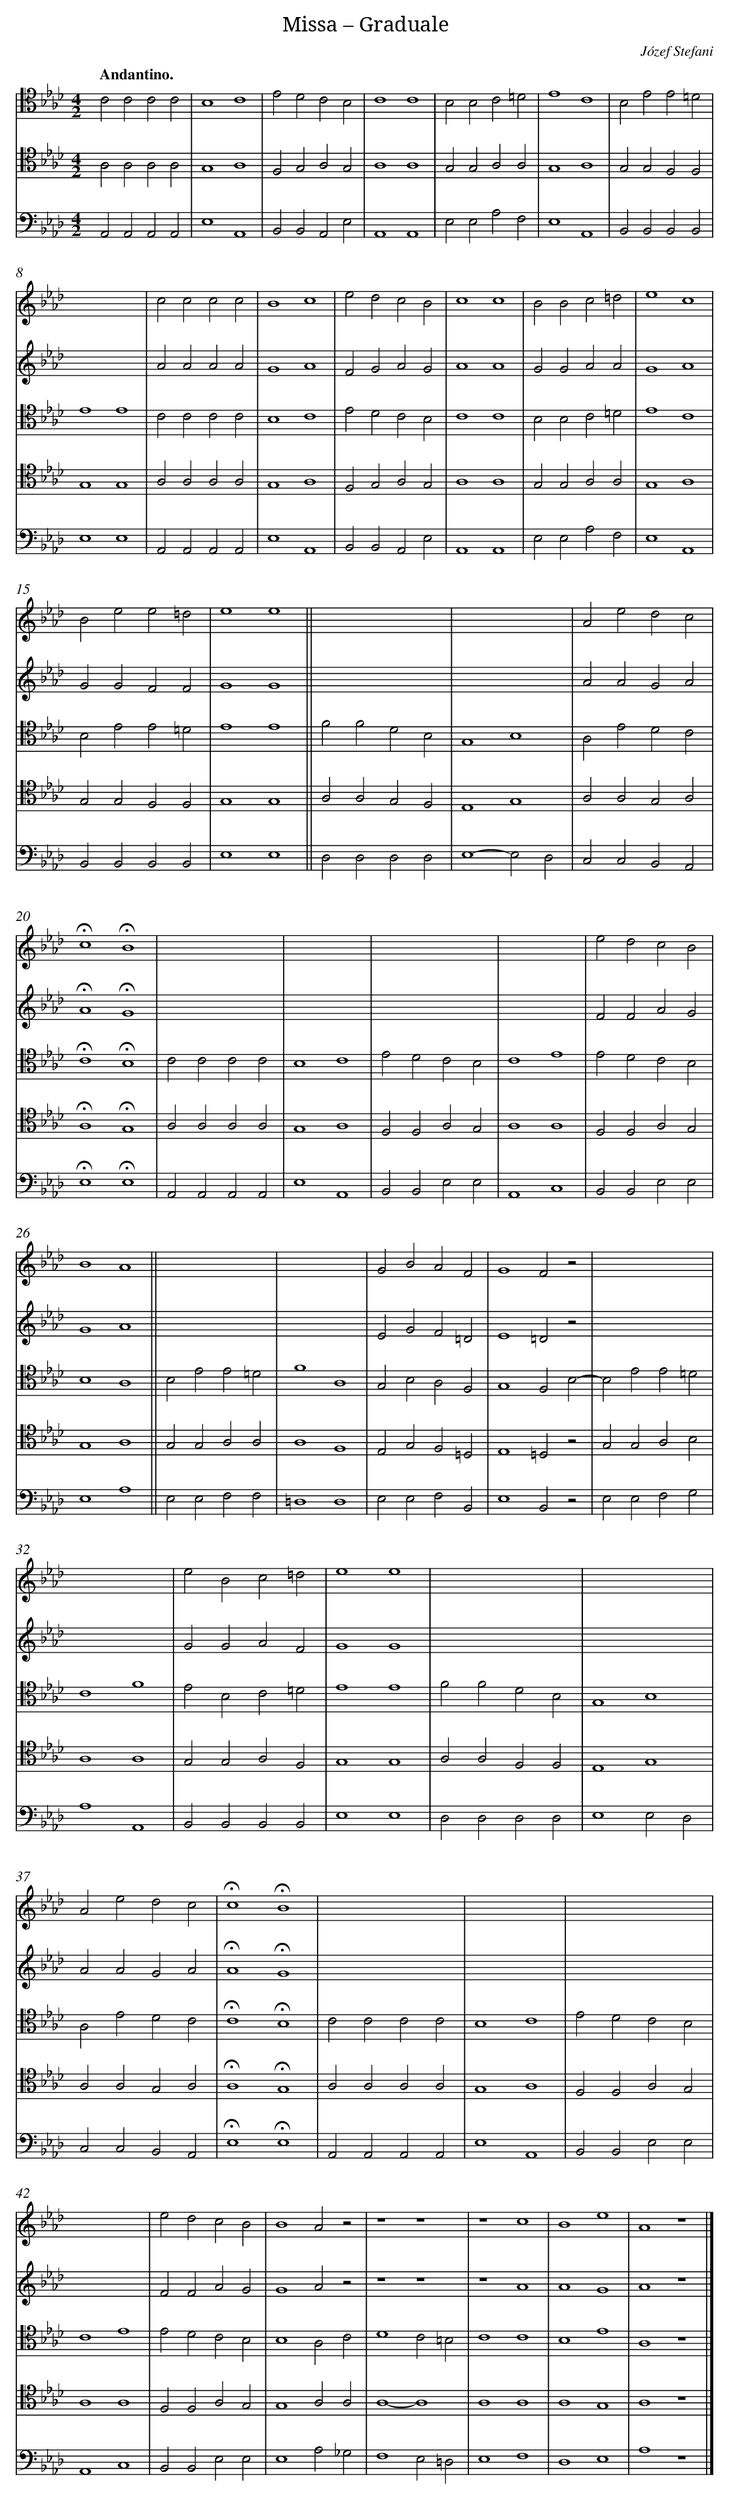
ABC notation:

X:1
T: Missa – Graduale
C: Józef Stefani
L: 1/4
M: 4/2
Q: "Andantino."
V: 1 clef=treble
V: 2 clef=treble
V: 3 clef=treble
V: 4 clef=treble
V: 5 clef=bass
V: 6 clef=treble
V: 7 clef=treble
V: 8 clef=alto
V: 9 clef=bass
V: 10 clef=treble
V: 11 clef=treble
V: 12 clef=tenor
V: 13 clef=tenor
V: 14 clef=bass
V: 15 clef=treble
V: 16 clef=bass
V: 17 clef=treble
V: 18 clef=bass
V: 19 clef=bass
K: Ab
[V:1] x8 |
[V:2] x8 |
[V:3] x8 |
[V:4] x8 |
[V:5] x8 |
[V:6] x8 |
[V:7] x8 |
[V:8] x8 |
[V:9] x8 |
[V:10] x8 |
[V:11] x8 |
[V:12] C2C2C2C2 |
[V:13] A,2A,2A,2A,2 |
[V:14] A,,2A,,2A,,2A,,2 |
[V:15] x8 |
[V:16] x8 |
[V:17] x8 |
[V:18] x8 |
[V:19] x8 |
[V:1] x8 |
[V:2] x8 |
[V:3] x8 |
[V:4] x8 |
[V:5] x8 |
[V:6] x8 |
[V:7] x8 |
[V:8] x8 |
[V:9] x8 |
[V:10] x8 |
[V:11] x8 |
[V:12] B,4C4 |
[V:13] G,4A,4 |
[V:14] E,4A,,4 |
[V:15] x8 |
[V:16] x8 |
[V:17] x8 |
[V:18] x8 |
[V:19] x8 |
[V:1] x8 |
[V:2] x8 |
[V:3] x8 |
[V:4] x8 |
[V:5] x8 |
[V:6] x8 |
[V:7] x8 |
[V:8] x8 |
[V:9] x8 |
[V:10] x8 |
[V:11] x8 |
[V:12] E2D2C2B,2 |
[V:13] F,2G,2A,2G,2 |
[V:14] B,,2B,,2A,,2E,2 |
[V:15] x8 |
[V:16] x8 |
[V:17] x8 |
[V:18] x8 |
[V:19] x8 |
[V:1] x8 |
[V:2] x8 |
[V:3] x8 |
[V:4] x8 |
[V:5] x8 |
[V:6] x8 |
[V:7] x8 |
[V:8] x8 |
[V:9] x8 |
[V:10] x8 |
[V:11] x8 |
[V:12] C4C4 |
[V:13] A,4A,4 |
[V:14] A,,4A,,4 |
[V:15] x8 |
[V:16] x8 |
[V:17] x8 |
[V:18] x8 |
[V:19] x8 |
[V:1] x8 |
[V:2] x8 |
[V:3] x8 |
[V:4] x8 |
[V:5] x8 |
[V:6] x8 |
[V:7] x8 |
[V:8] x8 |
[V:9] x8 |
[V:10] x8 |
[V:11] x8 |
[V:12] B,2B,2C2=D2 |
[V:13] G,2G,2A,2A,2 |
[V:14] E,2E,2A,2F,2 |
[V:15] x8 |
[V:16] x8 |
[V:17] x8 |
[V:18] x8 |
[V:19] x8 |
[V:1] x8 |
[V:2] x8 |
[V:3] x8 |
[V:4] x8 |
[V:5] x8 |
[V:6] x8 |
[V:7] x8 |
[V:8] x8 |
[V:9] x8 |
[V:10] x8 |
[V:11] x8 |
[V:12] E4C4 |
[V:13] G,4A,4 |
[V:14] E,4A,,4 |
[V:15] x8 |
[V:16] x8 |
[V:17] x8 |
[V:18] x8 |
[V:19] x8 |
[V:1] x8 |
[V:2] x8 |
[V:3] x8 |
[V:4] x8 |
[V:5] x8 |
[V:6] x8 |
[V:7] x8 |
[V:8] x8 |
[V:9] x8 |
[V:10] x8 |
[V:11] x8 |
[V:12] B,2E2E2=D2 |
[V:13] G,2G,2F,2F,2 |
[V:14] B,,2B,,2B,,2B,,2 |
[V:15] x8 |
[V:16] x8 |
[V:17] x8 |
[V:18] x8 |
[V:19] x8 |
[V:1] x8 |
[V:2] x8 |
[V:3] x8 |
[V:4] x8 |
[V:5] x8 |
[V:6] x8 |
[V:7] x8 |
[V:8] x8 |
[V:9] x8 |
[V:10] x8 |
[V:11] x8 |
[V:12] E4E4 |
[V:13] G,4G,4 |
[V:14] E,4E,4 |
[V:15] x8 |
[V:16] x8 |
[V:17] x8 |
[V:18] x8 |
[V:19] x8 |
[V:1] x8 |
[V:2] x8 |
[V:3] x8 |
[V:4] x8 |
[V:5] x8 |
[V:6] x8 |
[V:7] x8 |
[V:8] x8 |
[V:9] x8 |
[V:10] c2c2c2c2 |
[V:11] A2A2A2A2 |
[V:12] C2C2C2C2 |
[V:13] A,2A,2A,2A,2 |
[V:14] A,,2A,,2A,,2A,,2 |
[V:15] x8 |
[V:16] x8 |
[V:17] x8 |
[V:18] x8 |
[V:19] x8 |
[V:1] x8 |
[V:2] x8 |
[V:3] x8 |
[V:4] x8 |
[V:5] x8 |
[V:6] x8 |
[V:7] x8 |
[V:8] x8 |
[V:9] x8 |
[V:10] B4c4 |
[V:11] G4A4 |
[V:12] B,4C4 |
[V:13] G,4A,4 |
[V:14] E,4A,,4 |
[V:15] x8 |
[V:16] x8 |
[V:17] x8 |
[V:18] x8 |
[V:19] x8 |
[V:1] x8 |
[V:2] x8 |
[V:3] x8 |
[V:4] x8 |
[V:5] x8 |
[V:6] x8 |
[V:7] x8 |
[V:8] x8 |
[V:9] x8 |
[V:10] e2d2c2B2 |
[V:11] F2G2A2G2 |
[V:12] E2D2C2B,2 |
[V:13] F,2G,2A,2G,2 |
[V:14] B,,2B,,2A,,2E,2 |
[V:15] x8 |
[V:16] x8 |
[V:17] x8 |
[V:18] x8 |
[V:19] x8 |
[V:1] x8 |
[V:2] x8 |
[V:3] x8 |
[V:4] x8 |
[V:5] x8 |
[V:6] x8 |
[V:7] x8 |
[V:8] x8 |
[V:9] x8 |
[V:10] c4c4 |
[V:11] A4A4 |
[V:12] C4C4 |
[V:13] A,4A,4 |
[V:14] A,,4A,,4 |
[V:15] x8 |
[V:16] x8 |
[V:17] x8 |
[V:18] x8 |
[V:19] x8 |
[V:1] x8 |
[V:2] x8 |
[V:3] x8 |
[V:4] x8 |
[V:5] x8 |
[V:6] x8 |
[V:7] x8 |
[V:8] x8 |
[V:9] x8 |
[V:10] B2B2c2=d2 |
[V:11] G2G2A2A2 |
[V:12] B,2B,2C2=D2 |
[V:13] G,2G,2A,2A,2 |
[V:14] E,2E,2A,2F,2 |
[V:15] x8 |
[V:16] x8 |
[V:17] x8 |
[V:18] x8 |
[V:19] x8 |
[V:1] x8 |
[V:2] x8 |
[V:3] x8 |
[V:4] x8 |
[V:5] x8 |
[V:6] x8 |
[V:7] x8 |
[V:8] x8 |
[V:9] x8 |
[V:10] e4c4 |
[V:11] G4A4 |
[V:12] E4C4 |
[V:13] G,4A,4 |
[V:14] E,4A,,4 |
[V:15] x8 |
[V:16] x8 |
[V:17] x8 |
[V:18] x8 |
[V:19] x8 |
[V:1] x8 |
[V:2] x8 |
[V:3] x8 |
[V:4] x8 |
[V:5] x8 |
[V:6] x8 |
[V:7] x8 |
[V:8] x8 |
[V:9] x8 |
[V:10] B2e2e2=d2 |
[V:11] G2G2F2F2 |
[V:12] B,2E2E2=D2 |
[V:13] G,2G,2F,2F,2 |
[V:14] B,,2B,,2B,,2B,,2 |
[V:15] x8 |
[V:16] x8 |
[V:17] x8 |
[V:18] x8 |
[V:19] x8 |
[V:1] x8 ||
[V:2] x8 ||
[V:3] x8 ||
[V:4] x8 ||
[V:5] x8 ||
[V:6] x8 ||
[V:7] x8 ||
[V:8] x8 ||
[V:9] x8 ||
[V:10] e4e4 ||
[V:11] G4G4 ||
[V:12] E4E4 ||
[V:13] G,4G,4 ||
[V:14] E,4E,4 ||
[V:15] x8 ||
[V:16] x8 ||
[V:17] x8 ||
[V:18] x8 ||
[V:19] x8 ||
[V:1] x8 |
[V:2] x8 |
[V:3] x8 |
[V:4] x8 |
[V:5] x8 |
[V:6] x8 |
[V:7] x8 |
[V:8] x8 |
[V:9] x8 |
[V:10] x8 |
[V:11] x8 |
[V:12] F2F2D2B,2 |
[V:13] A,2A,2G,2F,2 |
[V:14] D,2D,2D,2D,2 |
[V:15] x8 |
[V:16] x8 |
[V:17] x8 |
[V:18] x8 |
[V:19] x8 |
[V:1] x8 |
[V:2] x8 |
[V:3] x8 |
[V:4] x8 |
[V:5] x8 |
[V:6] x8 |
[V:7] x8 |
[V:8] x8 |
[V:9] x8 |
[V:10] x8 |
[V:11] x8 |
[V:12] G,4B,4 |
[V:13] E,4G,4 |
[V:14] E,4-E,2D,2 |
[V:15] x8 |
[V:16] x8 |
[V:17] x8 |
[V:18] x8 |
[V:19] x8 |
[V:1] x8 |
[V:2] x8 |
[V:3] x8 |
[V:4] x8 |
[V:5] x8 |
[V:6] x8 |
[V:7] x8 |
[V:8] x8 |
[V:9] x8 |
[V:10] A2e2d2c2 |
[V:11] A2A2G2A2 |
[V:12] A,2E2D2C2 |
[V:13] A,2A,2G,2A,2 |
[V:14] C,2C,2B,,2A,,2 |
[V:15] x8 |
[V:16] x8 |
[V:17] x8 |
[V:18] x8 |
[V:19] x8 |
[V:1] x8 |
[V:2] x8 |
[V:3] x8 |
[V:4] x8 |
[V:5] x8 |
[V:6] x8 |
[V:7] x8 |
[V:8] x8 |
[V:9] x8 |
[V:10] !fermata!c4!fermata!B4 |
[V:11] !fermata!A4!fermata!G4 |
[V:12] !fermata!C4!fermata!B,4 |
[V:13] !fermata!A,4!fermata!G,4 |
[V:14] !fermata!E,4!fermata!E,4 |
[V:15] x8 |
[V:16] x8 |
[V:17] x8 |
[V:18] x8 |
[V:19] x8 |
[V:1] x8 |
[V:2] x8 |
[V:3] x8 |
[V:4] x8 |
[V:5] x8 |
[V:6] x8 |
[V:7] x8 |
[V:8] x8 |
[V:9] x8 |
[V:10] x8 |
[V:11] x8 |
[V:12] C2C2C2C2 |
[V:13] A,2A,2A,2A,2 |
[V:14] A,,2A,,2A,,2A,,2 |
[V:15] x8 |
[V:16] x8 |
[V:17] x8 |
[V:18] x8 |
[V:19] x8 |
[V:1] x8 |
[V:2] x8 |
[V:3] x8 |
[V:4] x8 |
[V:5] x8 |
[V:6] x8 |
[V:7] x8 |
[V:8] x8 |
[V:9] x8 |
[V:10] x8 |
[V:11] x8 |
[V:12] B,4C4 |
[V:13] G,4A,4 |
[V:14] E,4A,,4 |
[V:15] x8 |
[V:16] x8 |
[V:17] x8 |
[V:18] x8 |
[V:19] x8 |
[V:1] x8 |
[V:2] x8 |
[V:3] x8 |
[V:4] x8 |
[V:5] x8 |
[V:6] x8 |
[V:7] x8 |
[V:8] x8 |
[V:9] x8 |
[V:10] x8 |
[V:11] x8 |
[V:12] E2D2C2B,2 |
[V:13] F,2F,2A,2G,2 |
[V:14] B,,2B,,2E,2E,2 |
[V:15] x8 |
[V:16] x8 |
[V:17] x8 |
[V:18] x8 |
[V:19] x8 |
[V:1] x8 |
[V:2] x8 |
[V:3] x8 |
[V:4] x8 |
[V:5] x8 |
[V:6] x8 |
[V:7] x8 |
[V:8] x8 |
[V:9] x8 |
[V:10] x8 |
[V:11] x8 |
[V:12] C4E4 |
[V:13] A,4A,4 |
[V:14] A,,4C,4 |
[V:15] x8 |
[V:16] x8 |
[V:17] x8 |
[V:18] x8 |
[V:19] x8 |
[V:1] x8 |
[V:2] x8 |
[V:3] x8 |
[V:4] x8 |
[V:5] x8 |
[V:6] x8 |
[V:7] x8 |
[V:8] x8 |
[V:9] x8 |
[V:10] e2d2c2B2 |
[V:11] F2F2A2G2 |
[V:12] E2D2C2B,2 |
[V:13] F,2F,2A,2G,2 |
[V:14] B,,2B,,2E,2E,2 |
[V:15] x8 |
[V:16] x8 |
[V:17] x8 |
[V:18] x8 |
[V:19] x8 |
[V:1] x8 ||
[V:2] x8 ||
[V:3] x8 ||
[V:4] x8 ||
[V:5] x8 ||
[V:6] x8 ||
[V:7] x8 ||
[V:8] x8 ||
[V:9] x8 ||
[V:10] B4A4 ||
[V:11] G4A4 ||
[V:12] B,4A,4 ||
[V:13] G,4A,4 ||
[V:14] E,4A,4 ||
[V:15] x8 ||
[V:16] x8 ||
[V:17] x8 ||
[V:18] x8 ||
[V:19] x8 ||
[V:1] x8 |
[V:2] x8 |
[V:3] x8 |
[V:4] x8 |
[V:5] x8 |
[V:6] x8 |
[V:7] x8 |
[V:8] x8 |
[V:9] x8 |
[V:10] x8 |
[V:11] x8 |
[V:12] B,2E2E2=D2 |
[V:13] G,2G,2A,2A,2 |
[V:14] E,2E,2F,2F,2 |
[V:15] x8 |
[V:16] x8 |
[V:17] x8 |
[V:18] x8 |
[V:19] x8 |
[V:1] x8 |
[V:2] x8 |
[V:3] x8 |
[V:4] x8 |
[V:5] x8 |
[V:6] x8 |
[V:7] x8 |
[V:8] x8 |
[V:9] x8 |
[V:10] x8 |
[V:11] x8 |
[V:12] F4A,4 |
[V:13] A,4F,4 |
[V:14] =D,4D,4 |
[V:15] x8 |
[V:16] x8 |
[V:17] x8 |
[V:18] x8 |
[V:19] x8 |
[V:1] x8 |
[V:2] x8 |
[V:3] x8 |
[V:4] x8 |
[V:5] x8 |
[V:6] x8 |
[V:7] x8 |
[V:8] x8 |
[V:9] x8 |
[V:10] G2B2A2F2 |
[V:11] E2G2F2=D2 |
[V:12] G,2B,2A,2F,2 |
[V:13] E,2G,2F,2=D,2 |
[V:14] E,2E,2F,2B,,2 |
[V:15] x8 |
[V:16] x8 |
[V:17] x8 |
[V:18] x8 |
[V:19] x8 |
[V:1] x8 |
[V:2] x8 |
[V:3] x8 |
[V:4] x8 |
[V:5] x8 |
[V:6] x8 |
[V:7] x8 |
[V:8] x8 |
[V:9] x8 |
[V:10] G4F2z2 |
[V:11] E4=D2z2 |
[V:12] G,4F,2B,2- |
[V:13] E,4=D,2z2 |
[V:14] E,4B,,2z2 |
[V:15] x8 |
[V:16] x8 |
[V:17] x8 |
[V:18] x8 |
[V:19] x8 |
[V:1] x8 |
[V:2] x8 |
[V:3] x8 |
[V:4] x8 |
[V:5] x8 |
[V:6] x8 |
[V:7] x8 |
[V:8] x8 |
[V:9] x8 |
[V:10] x8 |
[V:11] x8 |
[V:12] B,2E2E2=D2 |
[V:13] G,2G,2A,2B,2 |
[V:14] E,2E,2F,2G,2 |
[V:15] x8 |
[V:16] x8 |
[V:17] x8 |
[V:18] x8 |
[V:19] x8 |
[V:1] x8 |
[V:2] x8 |
[V:3] x8 |
[V:4] x8 |
[V:5] x8 |
[V:6] x8 |
[V:7] x8 |
[V:8] x8 |
[V:9] x8 |
[V:10] x8 |
[V:11] x8 |
[V:12] C4F4 |
[V:13] A,4A,4 |
[V:14] A,4A,,4 |
[V:15] x8 |
[V:16] x8 |
[V:17] x8 |
[V:18] x8 |
[V:19] x8 |
[V:1] x8 |
[V:2] x8 |
[V:3] x8 |
[V:4] x8 |
[V:5] x8 |
[V:6] x8 |
[V:7] x8 |
[V:8] x8 |
[V:9] x8 |
[V:10] e2B2c2=d2 |
[V:11] G2G2A2F2 |
[V:12] E2B,2C2=D2 |
[V:13] G,2G,2A,2F,2 |
[V:14] B,,2B,,2B,,2B,,2 |
[V:15] x8 |
[V:16] x8 |
[V:17] x8 |
[V:18] x8 |
[V:19] x8 |
[V:1] x8 |
[V:2] x8 |
[V:3] x8 |
[V:4] x8 |
[V:5] x8 |
[V:6] x8 |
[V:7] x8 |
[V:8] x8 |
[V:9] x8 |
[V:10] e4e4 |
[V:11] G4G4 |
[V:12] E4E4 |
[V:13] G,4G,4 |
[V:14] E,4E,4 |
[V:15] x8 |
[V:16] x8 |
[V:17] x8 |
[V:18] x8 |
[V:19] x8 |
[V:1] x8 |
[V:2] x8 |
[V:3] x8 |
[V:4] x8 |
[V:5] x8 |
[V:6] x8 |
[V:7] x8 |
[V:8] x8 |
[V:9] x8 |
[V:10] x8 |
[V:11] x8 |
[V:12] F2F2D2B,2 |
[V:13] A,2A,2F,2F,2 |
[V:14] D,2D,2D,2D,2 |
[V:15] x8 |
[V:16] x8 |
[V:17] x8 |
[V:18] x8 |
[V:19] x8 |
[V:1] x8 |
[V:2] x8 |
[V:3] x8 |
[V:4] x8 |
[V:5] x8 |
[V:6] x8 |
[V:7] x8 |
[V:8] x8 |
[V:9] x8 |
[V:10] x8 |
[V:11] x8 |
[V:12] G,4B,4 |
[V:13] E,4G,4 |
[V:14] E,4E,2D,2 |
[V:15] x8 |
[V:16] x8 |
[V:17] x8 |
[V:18] x8 |
[V:19] x8 |
[V:1] x8 |
[V:2] x8 |
[V:3] x8 |
[V:4] x8 |
[V:5] x8 |
[V:6] x8 |
[V:7] x8 |
[V:8] x8 |
[V:9] x8 |
[V:10] A2e2d2c2 |
[V:11] A2A2G2A2 |
[V:12] A,2E2D2C2 |
[V:13] A,2A,2G,2A,2 |
[V:14] C,2C,2B,,2A,,2 |
[V:15] x8 |
[V:16] x8 |
[V:17] x8 |
[V:18] x8 |
[V:19] x8 |
[V:1] x8 |
[V:2] x8 |
[V:3] x8 |
[V:4] x8 |
[V:5] x8 |
[V:6] x8 |
[V:7] x8 |
[V:8] x8 |
[V:9] x8 |
[V:10] !fermata!c4!fermata!B4 |
[V:11] !fermata!A4!fermata!G4 |
[V:12] !fermata!C4!fermata!B,4 |
[V:13] !fermata!A,4!fermata!G,4 |
[V:14] !fermata!E,4!fermata!E,4 |
[V:15] x8 |
[V:16] x8 |
[V:17] x8 |
[V:18] x8 |
[V:19] x8 |
[V:1] x8 |
[V:2] x8 |
[V:3] x8 |
[V:4] x8 |
[V:5] x8 |
[V:6] x8 |
[V:7] x8 |
[V:8] x8 |
[V:9] x8 |
[V:10] x8 |
[V:11] x8 |
[V:12] C2C2C2C2 |
[V:13] A,2A,2A,2A,2 |
[V:14] A,,2A,,2A,,2A,,2 |
[V:15] x8 |
[V:16] x8 |
[V:17] x8 |
[V:18] x8 |
[V:19] x8 |
[V:1] x8 |
[V:2] x8 |
[V:3] x8 |
[V:4] x8 |
[V:5] x8 |
[V:6] x8 |
[V:7] x8 |
[V:8] x8 |
[V:9] x8 |
[V:10] x8 |
[V:11] x8 |
[V:12] B,4C4 |
[V:13] G,4A,4 |
[V:14] E,4A,,4 |
[V:15] x8 |
[V:16] x8 |
[V:17] x8 |
[V:18] x8 |
[V:19] x8 |
[V:1] x8 |
[V:2] x8 |
[V:3] x8 |
[V:4] x8 |
[V:5] x8 |
[V:6] x8 |
[V:7] x8 |
[V:8] x8 |
[V:9] x8 |
[V:10] x8 |
[V:11] x8 |
[V:12] E2D2C2B,2 |
[V:13] F,2F,2A,2G,2 |
[V:14] B,,2B,,2E,2E,2 |
[V:15] x8 |
[V:16] x8 |
[V:17] x8 |
[V:18] x8 |
[V:19] x8 |
[V:1] x8 |
[V:2] x8 |
[V:3] x8 |
[V:4] x8 |
[V:5] x8 |
[V:6] x8 |
[V:7] x8 |
[V:8] x8 |
[V:9] x8 |
[V:10] x8 |
[V:11] x8 |
[V:12] C4E4 |
[V:13] A,4A,4 |
[V:14] A,,4C,4 |
[V:15] x8 |
[V:16] x8 |
[V:17] x8 |
[V:18] x8 |
[V:19] x8 |
[V:1] x8 |
[V:2] x8 |
[V:3] x8 |
[V:4] x8 |
[V:5] x8 |
[V:6] x8 |
[V:7] x8 |
[V:8] x8 |
[V:9] x8 |
[V:10] e2d2c2B2 |
[V:11] F2F2A2G2 |
[V:12] E2D2C2B,2 |
[V:13] F,2F,2A,2G,2 |
[V:14] B,,2B,,2E,2E,2 |
[V:15] x8 |
[V:16] x8 |
[V:17] x8 |
[V:18] x8 |
[V:19] x8 |
[V:1] x8 |
[V:2] x8 |
[V:3] x8 |
[V:4] x8 |
[V:5] x8 |
[V:6] x8 |
[V:7] x8 |
[V:8] x8 |
[V:9] x8 |
[V:10] B4A2z2 |
[V:11] G4A2z2 |
[V:12] B,4A,2C2 |
[V:13] G,4A,2A,2 |
[V:14] E,4A,2_G,2 |
[V:15] x8 |
[V:16] x8 |
[V:17] x8 |
[V:18] x8 |
[V:19] x8 |
[V:1] x8 |
[V:2] x8 |
[V:3] x8 |
[V:4] x8 |
[V:5] x8 |
[V:6] x8 |
[V:7] x8 |
[V:8] x8 |
[V:9] x8 |
[V:10] z4z4 |
[V:11] z4z4 |
[V:12] D4C2=B,2 |
[V:13] A,4-A,4 |
[V:14] F,4E,2=D,2 |
[V:15] x8 |
[V:16] x8 |
[V:17] x8 |
[V:18] x8 |
[V:19] x8 |
[V:1] x8 |
[V:2] x8 |
[V:3] x8 |
[V:4] x8 |
[V:5] x8 |
[V:6] x8 |
[V:7] x8 |
[V:8] x8 |
[V:9] x8 |
[V:10] z4c4 |
[V:11] z4A4 |
[V:12] C4C4 |
[V:13] A,4A,4 |
[V:14] E,4F,4 |
[V:15] x8 |
[V:16] x8 |
[V:17] x8 |
[V:18] x8 |
[V:19] x8 |
[V:1] x8 |
[V:2] x8 |
[V:3] x8 |
[V:4] x8 |
[V:5] x8 |
[V:6] x8 |
[V:7] x8 |
[V:8] x8 |
[V:9] x8 |
[V:10] B4e4 |
[V:11] A4G4 |
[V:12] B,4E4 |
[V:13] A,4G,4 |
[V:14] D,4E,4 |
[V:15] x8 |
[V:16] x8 |
[V:17] x8 |
[V:18] x8 |
[V:19] x8 |
[V:1] x8 |]
[V:2] x8 |]
[V:3] x8 |]
[V:4] x8 |]
[V:5] x8 |]
[V:6] x8 |]
[V:7] x8 |]
[V:8] x8 |]
[V:9] x8 |]
[V:10] A4z4 |]
[V:11] A4z4 |]
[V:12] A,4z4 |]
[V:13] A,4z4 |]
[V:14] A,4z4 |]
[V:15] x8 |]
[V:16] x8 |]
[V:17] x8 |]
[V:18] x8 |]
[V:19] x8 |]
